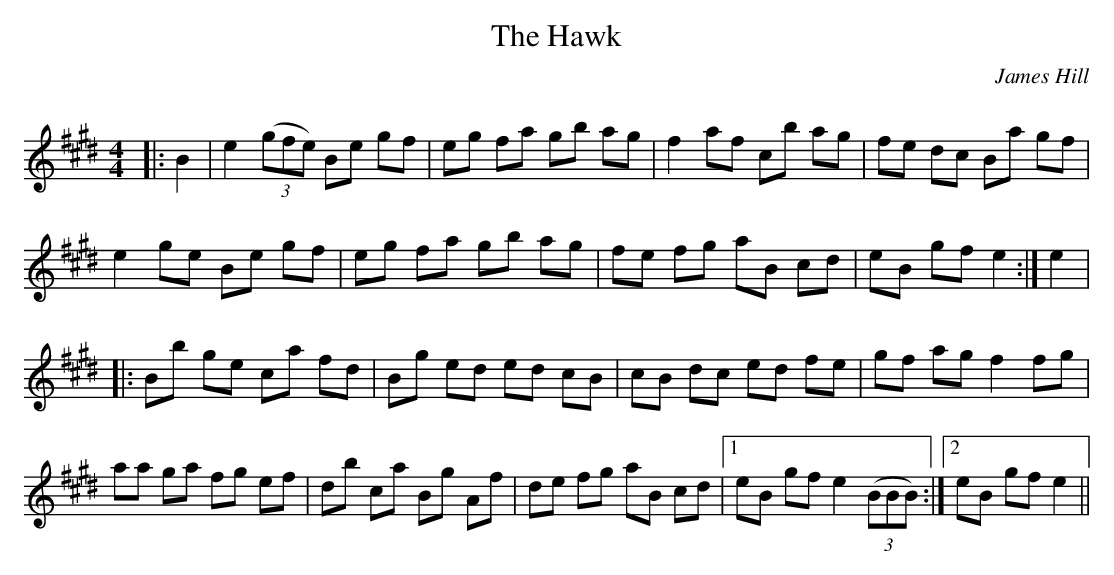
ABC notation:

X:1
T: The Hawk
C:James Hill
Q: 232
K:E
M:4/4
L:1/8
|:B2|e2 ((3gfe) Be gf|eg fa gb ag|f2 af cb ag|fe dc Ba gf|
e2 ge Be gf|eg fa gb ag|fe fg aB cd|eB gf e2:|e2|
|:Bb ge ca fd|Bg ed ed cB|cB dc ed fe|gf ag f2 fg|
aa ga fg ef|db ca Bg Af|de fg aB cd|1eB gf e2 ((3BBB):|2eB gf e2||
